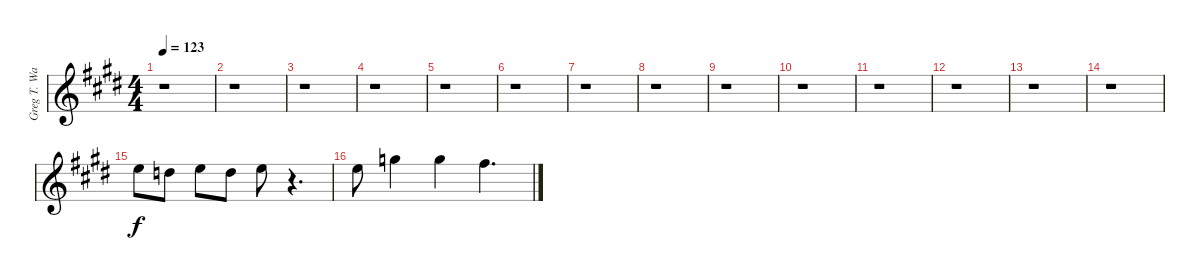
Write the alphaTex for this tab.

\track ("Greg T. Walker Vocals" "Greg T. Wa") {instrument contrabass}
\staff {score}
\tuning (E4 B3 G3 D3 A2 E2) {hide}
\ts (4 4)
\tempo 123
\clef g2
\ks e
r.1{dy f} |
r.1 |
r.1 |
r.1 |
r.1 |
r.1 |
r.1 |
r.1 |
r.1 |
r.1 |
r.1 |
r.1 |
r.1 |
r.1 |
9.3.8 7.3.8 9.3.8 7.3.8 9.3.8 r.4{d} |
9.3.8 8.2.4 8.2.4 7.2.4{d}
